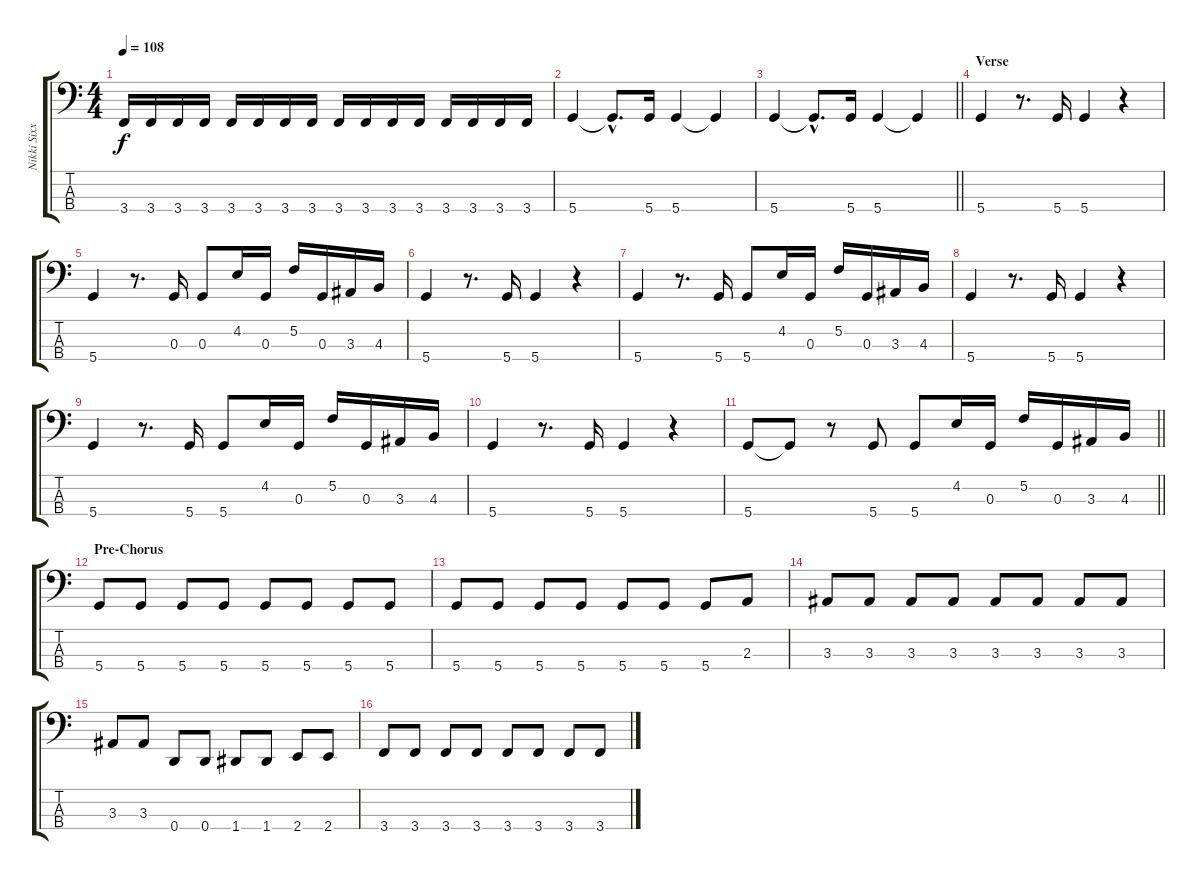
\track ("Nikki Sixx" "Nikki Sixx") {instrument electricbasspick}
\staff {score tabs}
\tuning (F2 C2 G1 D1) {hide}
\ts (4 4)
\tempo 108
\clef f4
\ks c
3.4.16{dy f} 3.4.16 3.4.16 3.4.16 3.4.16 3.4.16 3.4.16 3.4.16 3.4.16 3.4.16 3.4.16 3.4.16 3.4.16 3.4.16 3.4.16 3.4.16 |
5.4.4 5.4{hac t}.8{d} 5.4.16 5.4.4 5.4{t}.4 |
\barLineRight lightlight
5.4.4 5.4{hac t}.8{d} 5.4.16 5.4.4 5.4{t}.4 |
\section ("" "Verse")
5.4.4 r.8{d} 5.4.16 5.4.4 r.4 |
5.4.4 r.8{d} 0.3.16 0.3.8 4.2.16 0.3.16 5.2.16 0.3.16 3.3.16 4.3.16 |
5.4.4 r.8{d} 5.4.16 5.4.4 r.4 |
5.4.4 r.8{d} 5.4.16 5.4.8 4.2.16 0.3.16 5.2.16 0.3.16 3.3.16 4.3.16 |
5.4.4 r.8{d} 5.4.16 5.4.4 r.4 |
5.4.4 r.8{d} 5.4.16 5.4.8 4.2.16 0.3.16 5.2.16 0.3.16 3.3.16 4.3.16 |
5.4.4 r.8{d} 5.4.16 5.4.4 r.4 |
\barLineRight lightlight
5.4.8 5.4{t}.8 r.8 5.4.8 5.4.8 4.2.16 0.3.16 5.2.16 0.3.16 3.3.16 4.3.16 |
\section ("" "Pre-Chorus")
5.4.8 5.4.8 5.4.8 5.4.8 5.4.8 5.4.8 5.4.8 5.4.8 |
5.4.8 5.4.8 5.4.8 5.4.8 5.4.8 5.4.8 5.4.8 2.3.8 |
3.3.8 3.3.8 3.3.8 3.3.8 3.3.8 3.3.8 3.3.8 3.3.8 |
3.3.8 3.3.8 0.4.8 0.4.8 1.4.8 1.4.8 2.4.8 2.4.8 |
3.4.8 3.4.8 3.4.8 3.4.8 3.4.8 3.4.8 3.4.8 3.4.8
